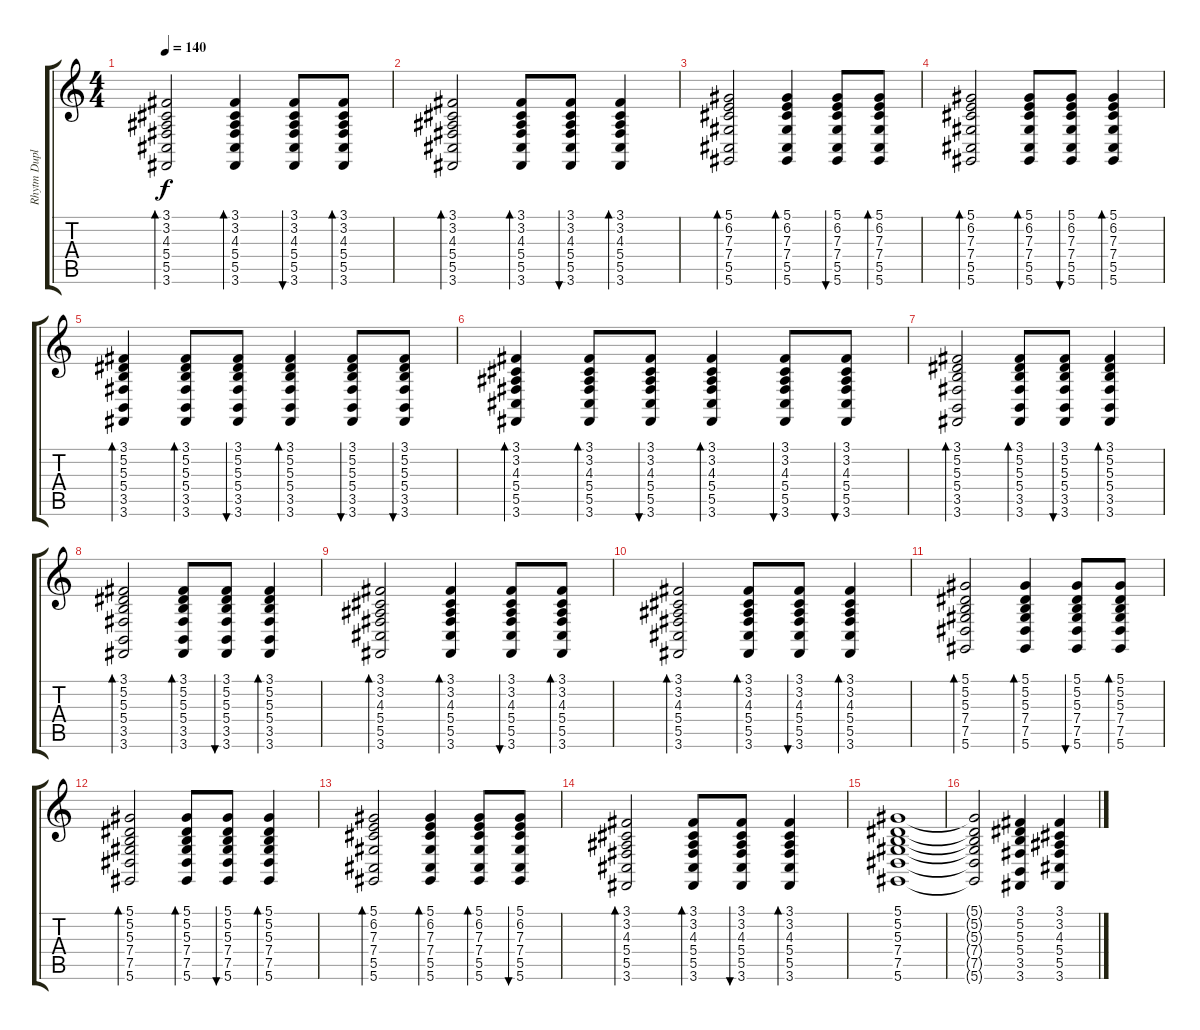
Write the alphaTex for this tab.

\track ("Rhytm Dupl." "Rhytm Dupl") {instrument clavinet}
\staff {score tabs}
\tuning (Eb4 Bb3 Gb3 Db3 Ab2 Eb2) {hide}
\ts (4 4)
\tempo 140
\clef g2
\ks c
(3.1 3.2 4.3 5.4 5.5 3.6).2{bd 120 dy f} (3.1 3.2 4.3 5.4 5.5 3.6).4{bd 60} (3.1 3.2 4.3 5.4 5.5 3.6).8{bu 120} (3.1 3.2 4.3 5.4 5.5 3.6).8{bd 120} |
(3.1 3.2 4.3 5.4 5.5 3.6).2{bd 120} (3.1 3.2 4.3 5.4 5.5 3.6).8{bd 60} (3.1 3.2 4.3 5.4 5.5 3.6).8{bu 120} (3.1 3.2 4.3 5.4 5.5 3.6).4{bd 120} |
(5.1 6.2 7.3 7.4 5.5 5.6).2{bd 120} (5.1 6.2 7.3 7.4 5.5 5.6).4{bd 60} (5.1 6.2 7.3 7.4 5.5 5.6).8{bu 120} (5.1 6.2 7.3 7.4 5.5 5.6).8{bd 120} |
(5.1 6.2 7.3 7.4 5.5 5.6).2{bd 120} (5.1 6.2 7.3 7.4 5.5 5.6).8{bd 60} (5.1 6.2 7.3 7.4 5.5 5.6).8{bu 120} (5.1 6.2 7.3 7.4 5.5 5.6).4{bd 120} |
(3.1 5.2 5.3 5.4 3.5 3.6).4{bd 120} (3.1 5.2 5.3 5.4 3.5 3.6).8{bd 60} (3.1 5.2 5.3 5.4 3.5 3.6).8{bu 120} (3.1 5.2 5.3 5.4 3.5 3.6).4{bd 120} (3.1 5.2 5.3 5.4 3.5 3.6).8{bu 120} (3.1 5.2 5.3 5.4 3.5 3.6).8{bu 120} |
(3.1 3.2 4.3 5.4 5.5 3.6).4{bd 120} (3.1 3.2 4.3 5.4 5.5 3.6).8{bd 60} (3.1 3.2 4.3 5.4 5.5 3.6).8{bu 120} (3.1 3.2 4.3 5.4 5.5 3.6).4{bd 120} (3.1 3.2 4.3 5.4 5.5 3.6).8{bu 120} (3.1 3.2 4.3 5.4 5.5 3.6).8{bu 120} |
(3.1 5.2 5.3 5.4 3.5 3.6).2{bd 120} (3.1 5.2 5.3 5.4 3.5 3.6).8{bd 60} (3.1 5.2 5.3 5.4 3.5 3.6).8{bu 120} (3.1 5.2 5.3 5.4 3.5 3.6).4{bd 120} |
(3.1 5.2 5.3 5.4 3.5 3.6).2{bd 120} (3.1 5.2 5.3 5.4 3.5 3.6).8{bd 60} (3.1 5.2 5.3 5.4 3.5 3.6).8{bu 120} (3.1 5.2 5.3 5.4 3.5 3.6).4{bd 120} |
(3.1 3.2 4.3 5.4 5.5 3.6).2{bd 120} (3.1 3.2 4.3 5.4 5.5 3.6).4{bd 60} (3.1 3.2 4.3 5.4 5.5 3.6).8{bu 120} (3.1 3.2 4.3 5.4 5.5 3.6).8{bd 120} |
(3.1 3.2 4.3 5.4 5.5 3.6).2{bd 120} (3.1 3.2 4.3 5.4 5.5 3.6).8{bd 60} (3.1 3.2 4.3 5.4 5.5 3.6).8{bu 120} (3.1 3.2 4.3 5.4 5.5 3.6).4{bd 120} |
(5.1 5.2 5.3 7.4 7.5 5.6).2{bd 120} (5.1 5.2 5.3 7.4 7.5 5.6).4{bd 60} (5.1 5.2 5.3 7.4 7.5 5.6).8{bu 120} (5.1 5.2 5.3 7.4 7.5 5.6).8{bd 120} |
(5.1 5.2 5.3 7.4 7.5 5.6).2{bd 120} (5.1 5.2 5.3 7.4 7.5 5.6).8{bd 60} (5.1 5.2 5.3 7.4 7.5 5.6).8{bu 120} (5.1 5.2 5.3 7.4 7.5 5.6).4{bd 120} |
(5.1 6.2 7.3 7.4 5.5 5.6).2{bd 120} (5.1 6.2 7.3 7.4 5.5 5.6).4{bd 60} (5.1 6.2 7.3 7.4 5.5 5.6).8{bd 120} (5.1 6.2 7.3 7.4 5.5 5.6).8{bu 120} |
(3.1 3.2 4.3 5.4 5.5 3.6).2{bd 120} (3.1 3.2 4.3 5.4 5.5 3.6).8{bd 60} (3.1 3.2 4.3 5.4 5.5 3.6).8{bu 120} (3.1 3.2 4.3 5.4 5.5 3.6).4{bd 120} |
(5.1 5.2 5.3 7.4 7.5 5.6).1 |
(5.1{t} 5.2{t} 5.3{t} 7.4{t} 7.5{t} 5.6{t}).2 (3.1 5.2 5.3 5.4 3.5 3.6).4 (3.1 3.2 4.3 5.4 5.5 3.6).4
